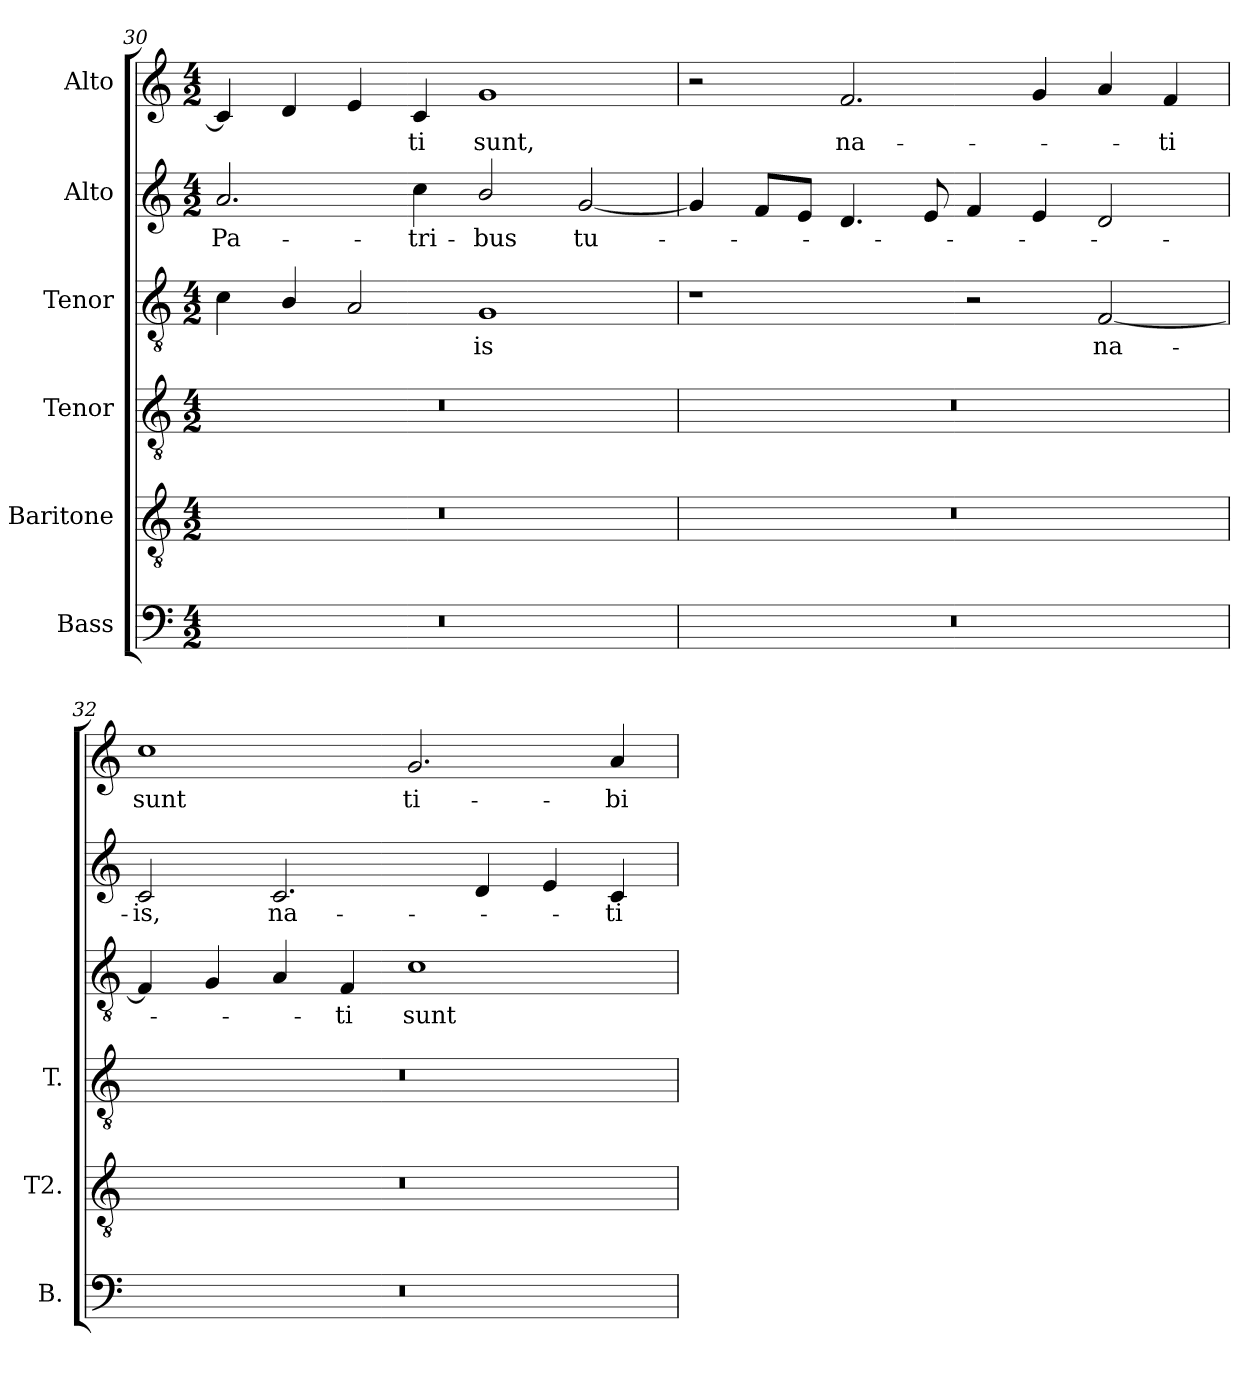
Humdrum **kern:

**kern	**kern	**kern	**kern	**text	**kern	**text	**kern	**text
*part6	*part5	*part4	*part3	*part3	*part2	*part2	*part1	*part1
*staff6	*staff5	*staff4	*staff3	*staff3	*staff2	*staff2	*staff1	*staff1
*I"Bass	*I"Baritone	*I"Tenor	*I"Tenor	*	*I"Alto	*	*I"Alto	*
*I'B.	*I'T2.	*I'T.	*	*	*	*	*	*
*clefF4	*clefGv2	*clefGv2	*clefGv2	*	*clefG2	*	*clefG2	*
*	*ITrd7c12	*ITrd7c12	*ITrd7c12	*	*	*	*	*
*k[]	*k[]	*k[]	*k[]	*	*k[]	*	*k[]	*
*C:	*C:	*C:	*C:	*	*C:	*	*C:	*
*M4/2	*M4/2	*M4/2	*M4/2	*	*M4/2	*	*M4/2	*
=30	=30	=30	=30	=30	=30	=30	=30	=30
!LO:N:vis=1	!LO:N:vis=1	!LO:N:vis=1	!	!	!	!	!	!
!	!	!	!	!	!	!LO:LY:b:color=#000000	!	!
0r	0r	0r	4Ci\	.	2.ai/	Pa-	4ci/]	.
.	.	.	4BBi/	.	.	.	4di/	.
.	.	.	2AAi/	.	.	.	4ei/	.
!	!	!	!	!	!	!LO:LY:b:color=#000000	!	!
!	!	!	!	!	!	!	!	!LO:LY:b:color=#000000
.	.	.	.	.	4cci\	-tri-	4ci/	-ti
!	!	!	!	!LO:LY:b:color=#000000	!	!	!	!
!	!	!	!	!	!	!LO:LY:b:color=#000000	!	!
!	!	!	!	!	!	!	!	!LO:LY:b:color=#000000
.	.	.	1GGi	-is	2bi/	-bus	1gi	sunt,
!	!	!	!	!	!	!LO:LY:b:color=#000000	!	!
.	.	.	.	.	[2gi/	tu-	.	.
!!LO:PB:g=z
=31	=31	=31	=31	=31	=31	=31	=31	=31
!LO:N:vis=1	!LO:N:vis=1	!LO:N:vis=1	!	!	!	!	!	!
0r	0r	0r	1r	.	4gi/]	.	2r	.
.	.	.	.	.	8fi/L	.	.	.
.	.	.	.	.	8ei/J	.	.	.
!	!	!	!	!	!	!	!	!LO:LY:b:color=#000000
.	.	.	.	.	4.di/	.	2.fi/	na-
.	.	.	.	.	8ei/	.	.	.
.	.	.	2r	.	4fi/	.	.	.
.	.	.	.	.	4ei/	.	4gi/	.
!	!	!	!	!LO:LY:b:color=#000000	!	!	!	!
.	.	.	[2FFi/	na-	2di/	.	4ai/	.
!	!	!	!	!	!	!	!	!LO:LY:b:color=#000000
.	.	.	.	.	.	.	4fi/	-ti
=32	=32	=32	=32	=32	=32	=32	=32	=32
!LO:N:vis=1	!LO:N:vis=1	!LO:N:vis=1	!	!	!	!	!	!
!	!	!	!	!	!	!LO:LY:b:color=#000000	!	!
!	!	!	!	!	!	!	!	!LO:LY:b:color=#000000
0r	0r	0r	4FFi/]	.	2ci/	-is,	1cci	sunt
.	.	.	4GGi/	.	.	.	.	.
!	!	!	!	!	!	!LO:LY:b:color=#000000	!	!
.	.	.	4AAi/	.	2.ci/	na-	.	.
!	!	!	!	!LO:LY:b:color=#000000	!	!	!	!
.	.	.	4FFi/	-ti	.	.	.	.
!	!	!	!	!LO:LY:b:color=#000000	!	!	!	!
!	!	!	!	!	!	!	!	!LO:LY:b:color=#000000
.	.	.	1Ci	sunt	.	.	2.gi/	ti-
.	.	.	.	.	4di/	.	.	.
.	.	.	.	.	4ei/	.	.	.
!	!	!	!	!	!	!LO:LY:b:color=#000000	!	!
!	!	!	!	!	!	!	!	!LO:LY:b:color=#000000
.	.	.	.	.	4ci/	-ti	4ai/	-bi
=	=	=	=	=	=	=	=	=
*-	*-	*-	*-	*-	*-	*-	*-	*-
